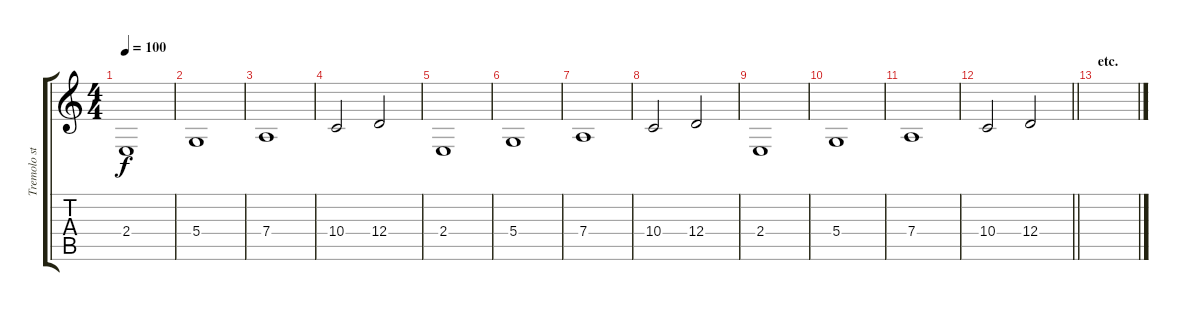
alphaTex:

\track ("Tremolo strings" "Tremolo st") {instrument tremolostrings}
\staff {score tabs}
\tuning (E4 B3 G3 D3 A2 E2) {hide}
\ts (4 4)
\tempo 100
\clef g2
\ks c
2.4.1{dy f} |
5.4.1 |
7.4.1 |
10.4.2 12.4.2 |
2.4.1 |
5.4.1 |
7.4.1 |
10.4.2 12.4.2 |
2.4.1 |
5.4.1 |
7.4.1 |
\barLineRight lightlight
10.4.2 12.4.2 |
\section ("" "etc.")
